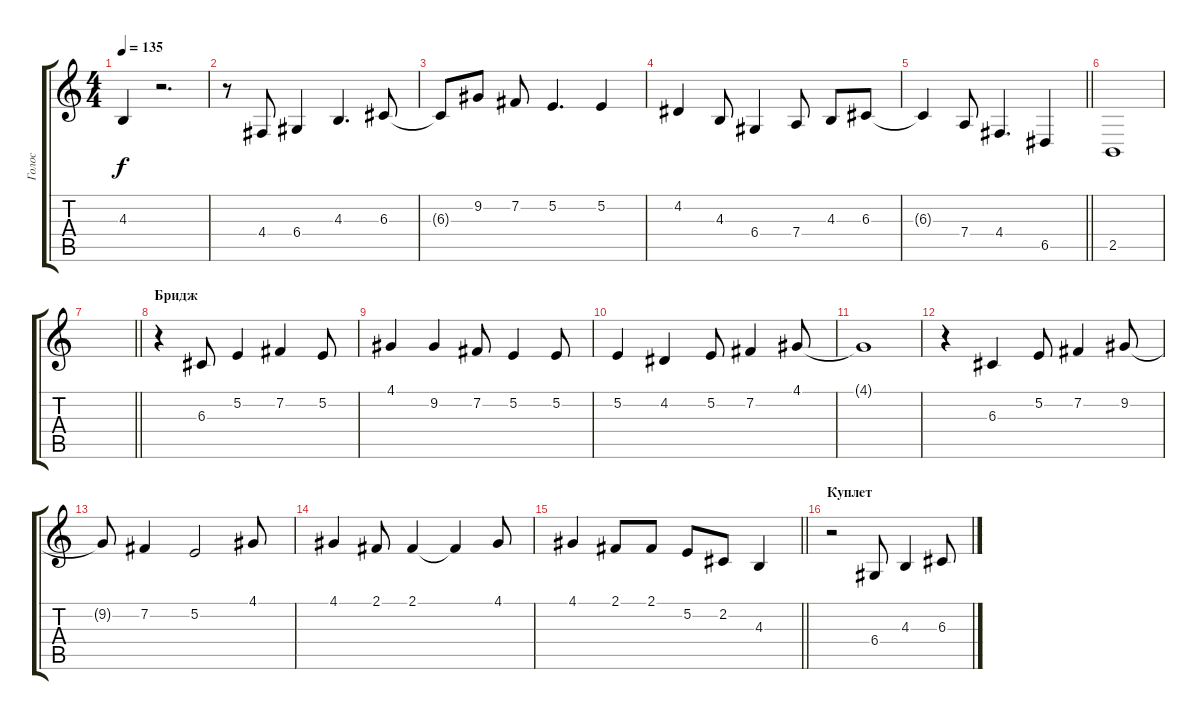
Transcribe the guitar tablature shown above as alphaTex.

\track ("Голос" "Голос") {instrument honkytonkpiano}
\staff {score tabs}
\tuning (E4 B3 G3 D3 A2 E2) {hide}
\ts (4 4)
\tempo 135
\clef g2
\ks c
4.3.4{dy f} r.2{d} |
r.8 4.4.8 6.4.4 4.3.4{d} 6.3.8 |
6.3{t}.8 9.2.8 7.2.8 5.2.4{d} 5.2.4 |
4.2.4 4.3.8 6.4.4 7.4.8 4.3.8 6.3.8 |
\barLineRight lightlight
6.3{t}.4 7.4.8 4.4.4{d} 6.5.4 |
2.5.1 |
\barLineRight lightlight
|
\section ("" "Бридж")
r.4 6.3.8 5.2.4 7.2.4 5.2.8 |
4.1.4 9.2.4 7.2.8 5.2.4 5.2.8 |
5.2.4 4.2.4 5.2.8 7.2.4 4.1.8 |
4.1{t}.1 |
r.4 6.3.4 5.2.8 7.2.4 9.2.8 |
9.2{t}.8 7.2.4 5.2.2 4.1.8 |
4.1.4 2.1.8 2.1.4 2.1{t}.4 4.1.8 |
\barLineRight lightlight
4.1.4 2.1.8 2.1.8 5.2.8 2.2.8 4.3.4 |
\section ("" "Куплет")
r.2 6.4.8 4.3.4 6.3.8
